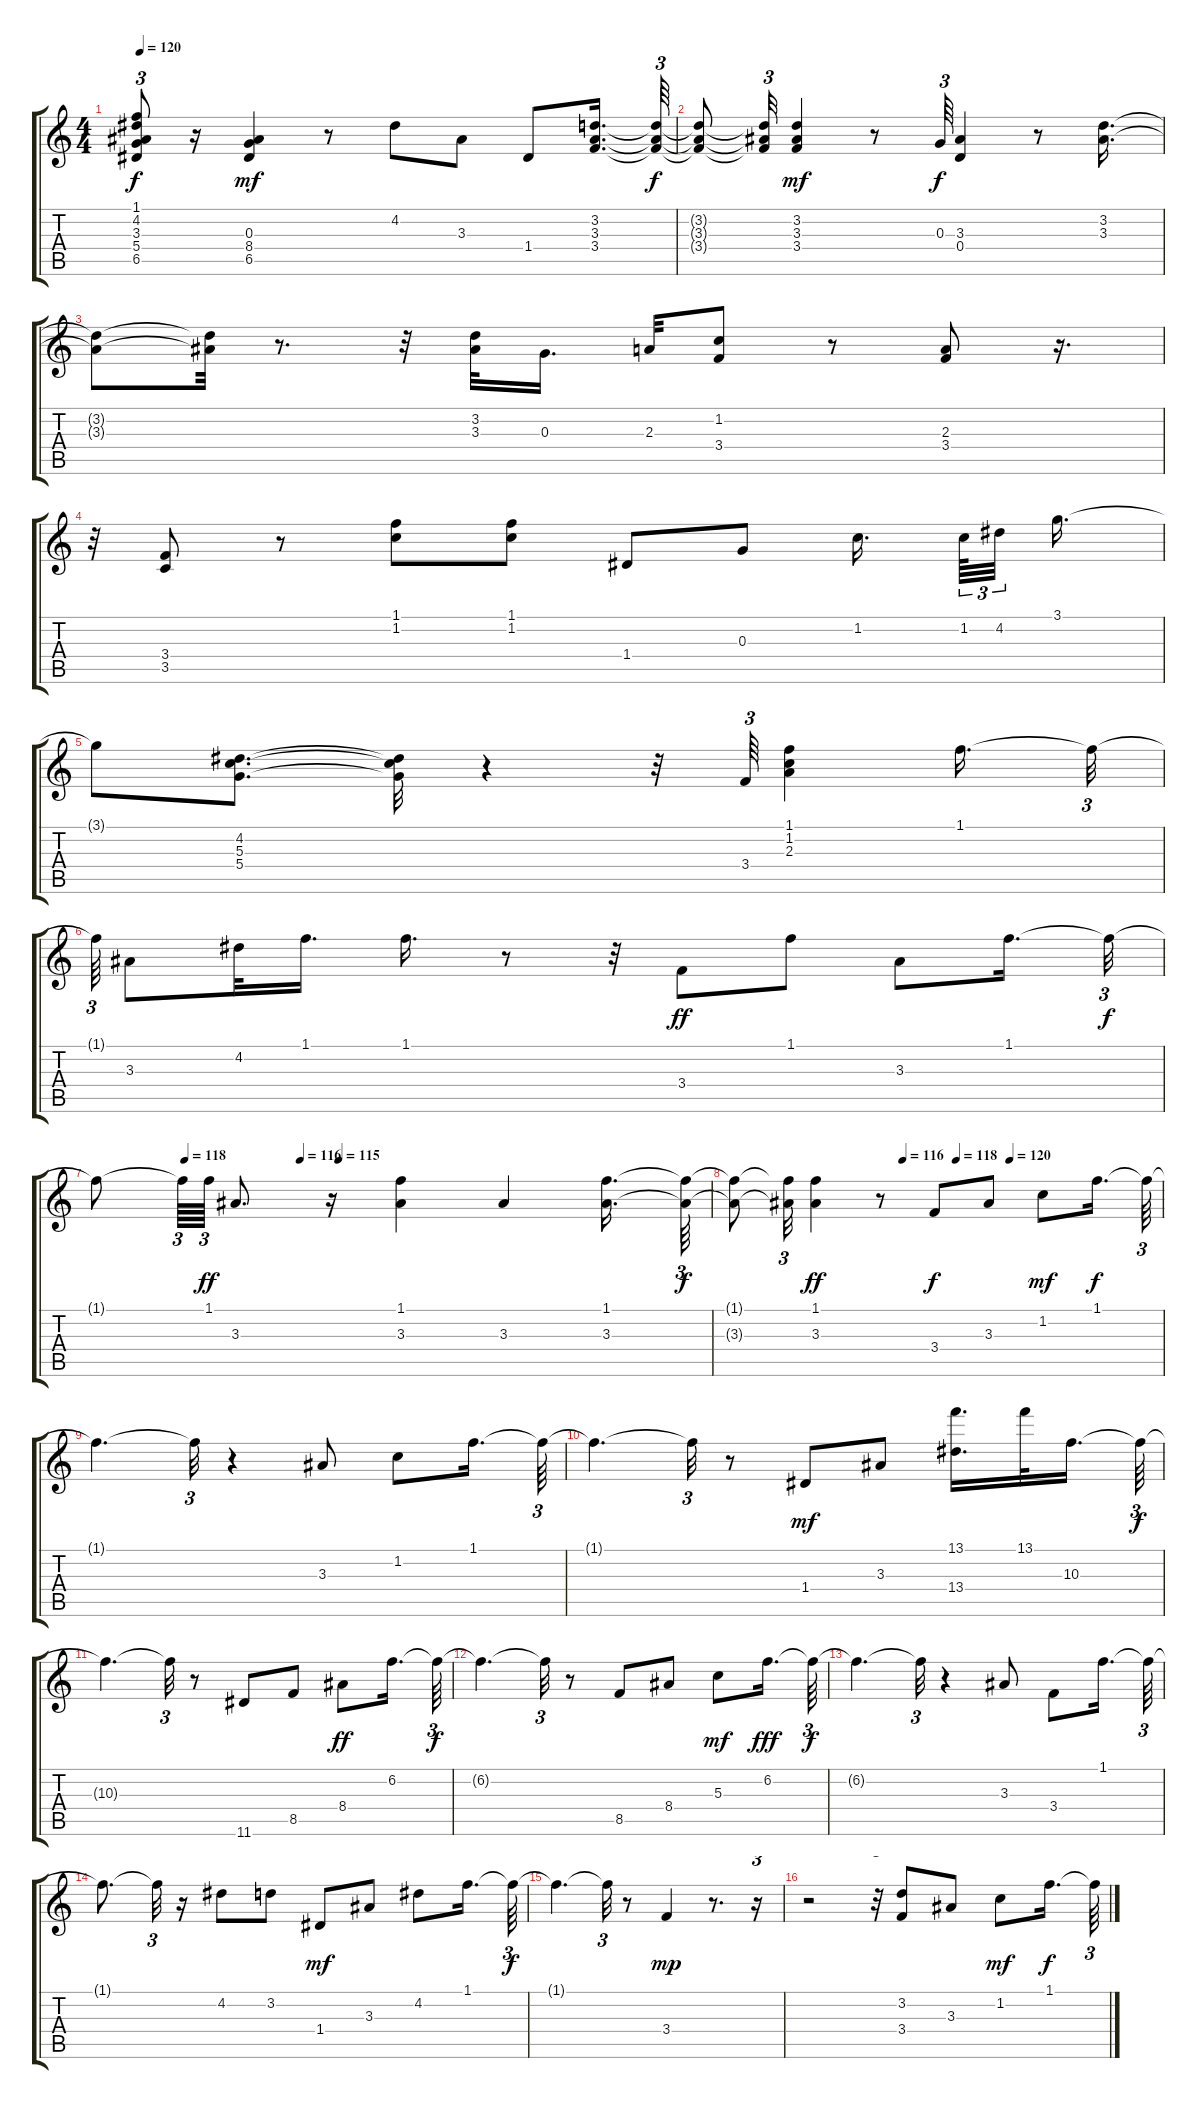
\track "" {instrument acousticguitarnylon}
\staff {score tabs}
\tuning (E4 B3 G3 D3 A2 E2) {hide}
\ts (4 4)
\tempo 120
\clef g2
\ks c
(1.1{t} 4.2{t} 3.3{t} 5.4{t} 6.5{t}).8{tu (3 2) dy f} r.16 (0.3 8.4 6.5).4{dy mf} r.8 4.2.8 3.3.8 1.4.8 (3.2 3.3 3.4).16{d} (3.2{t} 3.3{t} 3.4{t}).64{tu (3 2) dy f} |
(3.2{t} 3.3{t} 3.4{t}).8 (3.2{t} 3.3{t} 3.4{t}).32{tu (3 2)} (3.2 3.3 3.4).4{dy mf} r.8 0.3.64{tu (3 2) dy f} (3.3 0.4).4 r.8 (3.2 3.3).16{d} |
(3.2{t} 3.3{t}).8 (3.2{t} 3.3{t}).32 r.8{d} r.32 (3.2 3.3).32 0.3.16{d} 2.3.32 (1.2 3.4).8 r.8 (2.3 3.4).8 r.16{d} |
r.32 (3.4 3.5).8 r.8 (1.1 1.2).8 (1.1 1.2).8 1.4.8 0.3.8 1.2.16{d beam splitsecondary} 1.2.64{tu (3 2)} 4.2.32{tu (3 2) beam splitsecondary} 3.1.16{d} |
3.1{t}.8 (4.2 5.3 5.4).8{d} (4.2{t} 5.3{t} 5.4{t}).32 r.4 r.32 3.4.64{tu (3 2)} (1.1 1.2 2.3).4 1.1.16{d} 1.1{t}.32{tu (3 2)} |
1.1{t}.64{tu (3 2)} 3.3.8 4.2.32 1.1.16{d} 1.1.16{d} r.8 r.32 3.4.8{dy ff} 1.1.8 3.3.8 1.1.16{d} 1.1{t}.32{tu (3 2) dy f} |
\tempo (118 0.14583333333333334)
\tempo (116 0.3333333333333333)
\tempo (115 0.3958333333333333)
1.1{t}.8 1.1{t}.64{tu (3 2)} 1.1.64{tu (3 2) dy ff} 3.3.8{d} r.16 (1.1 3.3).4 3.3.4 (1.1 3.3).16{d} (1.1{t} 3.3{t}).64{tu (3 2) dy f} |
\tempo (116 0.3958333333333333)
\tempo (118 0.5208333333333334)
\tempo (120 0.6458333333333334)
(1.1{t} 3.3{t}).8 (1.1{t} 3.3{t}).32{tu (3 2)} (1.1 3.3).4{dy ff} r.8 3.4.8{dy f} 3.3.8 1.2.8{dy mf} 1.1.16{d dy f} 1.1{t}.64{tu (3 2)} |
1.1{t}.4{d} 1.1{t}.32{tu (3 2)} r.4 3.3.8 1.2.8 1.1.16{d} 1.1{t}.64{tu (3 2)} |
1.1{t}.4{d} 1.1{t}.32{tu (3 2)} r.8 1.4.8{dy mf} 3.3.8 (13.1 13.4).16{d} 13.1.32 10.3.16{d beam splitsecondary} 10.3{t}.64{tu (3 2) dy f} |
10.3{t}.4{d} 10.3{t}.32{tu (3 2)} r.8 11.6.8 8.5.8 8.4.8{dy ff} 6.2.16{d} 6.2{t}.64{tu (3 2) dy f} |
6.2{t}.4{d} 6.2{t}.32{tu (3 2)} r.8 8.5.8 8.4.8 5.3.8{dy mf} 6.2.16{d dy fff} 6.2{t}.64{tu (3 2) dy f} |
6.2{t}.4{d} 6.2{t}.32{tu (3 2)} r.4 3.3.8 3.4.8 1.1.16{d} 1.1{t}.64{tu (3 2)} |
1.1{t}.8{d} 1.1{t}.32{tu (3 2)} r.16 4.2.8 3.2.8 1.4.8{dy mf} 3.3.8 4.2.8 1.1.16{d} 1.1{t}.64{tu (3 2) dy f} |
1.1{t}.4{d} 1.1{t}.32{tu (3 2)} r.8 3.4.4{dy mp} r.8{d} r.16{tu (3 2)} |
r.2 r.32{tu (3 2)} (3.2 3.4).8 3.3.8 1.2.8{dy mf} 1.1.16{d dy f} 1.1{t}.64{tu (3 2)}
